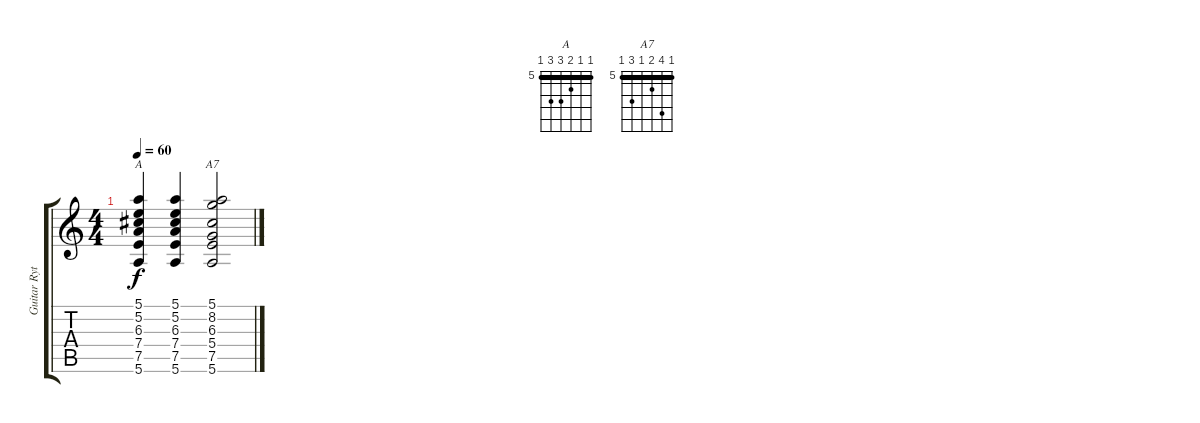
\track ("Guitar Rythm" "Guitar Ryt") {instrument electricguitarjazz}
\staff {score tabs}
\tuning (E4 B3 G3 D3 A2 E2) {hide}
\chord ("A" 5 5 6 7 7 5) {firstfret 5 barre 5}
\chord ("A7" 5 8 6 5 7 5) {firstfret 5 barre 5}
\ts (4 4)
\tempo 60
\clef g2
\ks c
(5.1 5.2 6.3 7.4 7.5 5.6).4{ch "A" dy f} (5.1 5.2 6.3 7.4 7.5 5.6).4 (5.1 8.2 6.3 5.4 7.5 5.6).2{ch "A7"}
